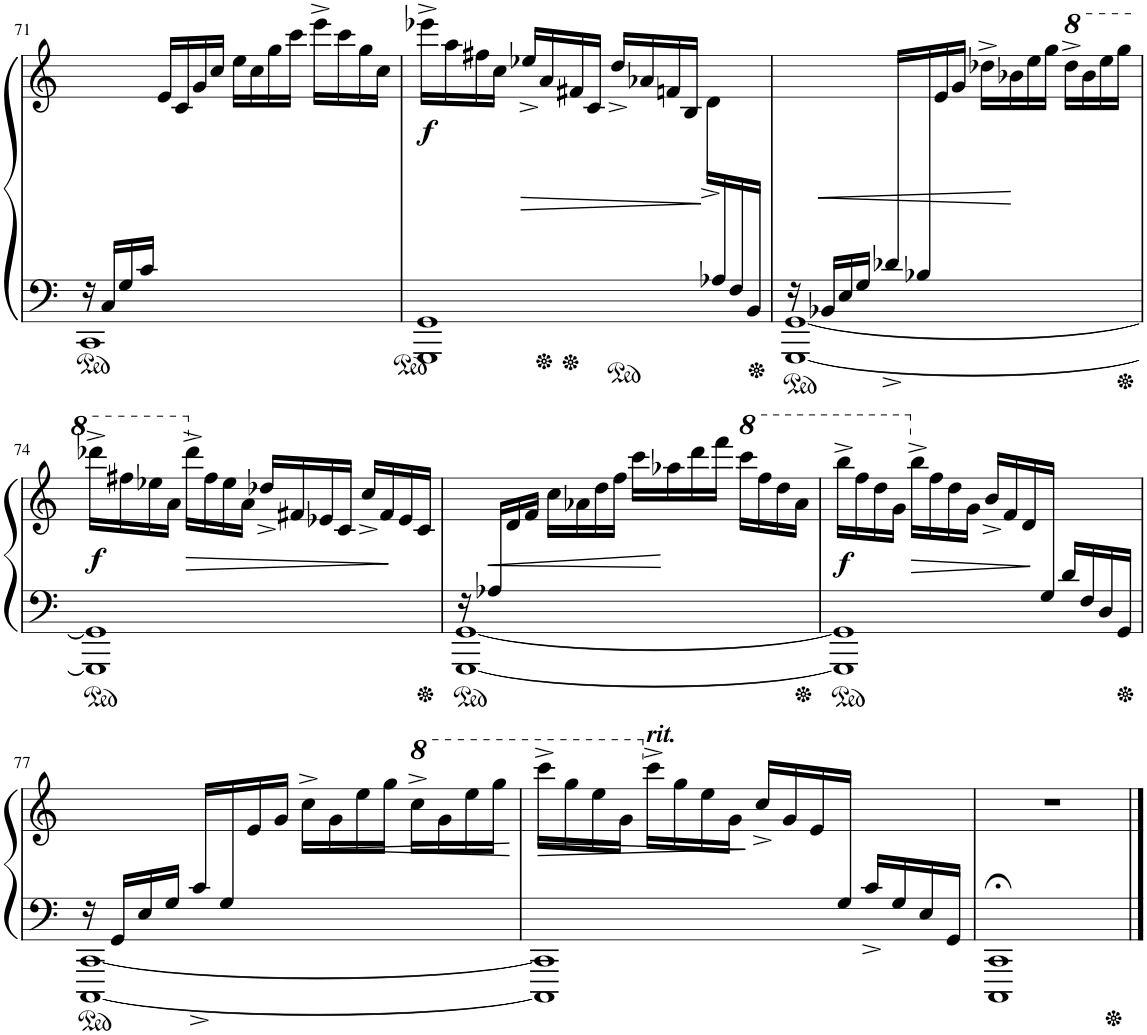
**kern	**kern	**dynam
*part1	*part1	*part1
*staff2	*staff1	*staff1/2
*I"피아노	*	*
!!LO:PB:g=z
*clefF4	*clefG2	*
*k[]	*k[]	*
*M4/4	*M4/4	*
=71	=71	=71
*^	*	*
16r	1CC^	4ryy	.
16C/LL	.	.	.
16G/	.	.	.
16c/JJ	.	.	.
4ryy	.	16e/LL	.
.	.	16c/	.
.	.	16g/	.
.	.	16cc/JJ	.
2ryy	.	16ee\LL	.
.	.	16cc\	.
.	.	16gg\	.
.	.	16ccc\JJ	.
.	.	16eee^\LL	.
.	.	16ccc\	.
.	.	16gg\	.
.	.	16cc\JJ	.
=72	=72	=72	=72
*	*	*ped	*
*	*	*^	*
!	!	!	!	!LO:DY:b
2.ryy	1GGG^ 1GG^	16eee-X^\LL	2.ryy	f
.	.	16aa\	.	.
.	.	16ff#X\	.	.
.	.	16cc\JJ	.	.
!	!	!	!	!LO:HP:b
.	.	16ee-X^/LL	.	>
.	.	16a/	.	.
.	.	16f#X/	.	.
.	.	16c/JJ	.	.
*	*	*Xped	*	*
*	*	*ped	*	*
.	.	16dd^/LL	.	.
.	.	16a-X/	.	.
.	.	16fn/	.	.
.	.	16B/JJ	.	.
16ryy	.	16ryy	16d^\LL	.
16A-X/	.	16ryy	8.ryy	.
16F/	.	16ryy	.	.
16BB/JJ	.	16ryy	.	.
*v	*v	*	*	*
*	*v	*v	*
.	.	]
=73	=73	=73
*^	*	*
*	*^	*	*
*	*	*	*Xped	*
4ryy	16r	[1GGG^ [1GG^	4ryy	.
.	16BB-X/LL	.	.	.
.	16E/	.	.	.
.	16G/JJ	.	.	.
16d-X^/LL	4ryy	.	8ryy	.
16B-X/	.	.	.	.
2ryy	.	.	16e/	.
.	.	.	16g/JJ	.
.	2ryy	.	16dd-X^\LL	.
.	.	.	16b-X\	.
.	.	.	16ee\	.
.	.	.	16gg\JJ	.
*	*	*	*8va	*
.	.	.	16ddd-^\LL	.
.	.	.	16bb-\	.
8ryy	.	.	16eee\	.
.	.	.	16ggg\JJ	.
*	*v	*v	*	*
!!LO:LB:g=z
=74	=74	=74	=74
!	!	!	!LO:DY:b
2.ryy	1GGG] 1GG]	16dddd-X^\LL	f
.	.	16fff#X\	.
.	.	16eee-X\	.
.	.	16aa\JJ	.
*	*	*X8va	*
!	!	!	!LO:HP:b
.	.	16ddd-^\LL	>
.	.	16ff#\	.
.	.	16ee-\	.
.	.	16a\JJ	.
.	.	16dd-X^/LL	.
.	.	16f#X/	.
.	.	16e-X/	.
.	.	16c/JJ	.
16ryy	.	16cc^/LL	.
16ryy	.	16f#/	.
16ryy	.	16e-/	]
16ryy	.	16c/JJ	.
=75	=75	=75	=75
*	*	*^	*
16r	[1GGG^ [1GG^	4ryy	8ryy	.
16A-X/LL	.	.	.	.
8ryy	.	.	16d/	.
.	.	.	16f/JJ	.
4ryy	.	16cc\LL	2.ryy	.
.	.	16a-X\	.	.
.	.	16dd\	.	.
.	.	16ff\JJ	.	.
2ryy	.	16ccc\LL	.	.
.	.	16aa-X\	.	.
.	.	16ddd\	.	.
.	.	16fff\JJ	.	.
*	*	*8va	*	*
.	.	16cccc\LL	.	.
.	.	16fff\	.	.
.	.	16ddd\	.	.
.	.	16aa-\JJ	.	.
*	*	*v	*v	*
=76	=76	=76	=76
*	*^	*	*
!	!	!	!	!LO:DY:b
8.ryy	2.ryy	1GGG] 1GG]	16bbb^\LL	f
.	.	.	16fff\	.
.	.	.	16ddd\	.
.	.	.	16gg\JJ	.
*	*	*	*X8va	*
!	!	!	!	!LO:HP:b
.	.	.	16bb^\LL	>
.	.	.	16ff\	.
.	.	.	16dd\	.
.	.	.	16g\JJ	.
.	.	.	16b^/LL	.
.	.	.	16f/	.
.	.	.	16d/	.
16G/JJ	.	.	4ryy	]
16d/LL	16ryy	.	.	.
16F/	16ryy	.	.	.
16D/	16ryy	.	.	.
16GG/JJ	16ryy	.	16ryy	.
!!LO:LB:g=z
=77	=77	=77	=77	=77
4ryy	16r	[1CCC^ [1CC^	4ryy	.
.	16GG/LL	.	.	.
.	16E/	.	.	.
.	16G/JJ	.	.	.
16c^/LL	4ryy	.	8ryy	.
16G/	.	.	.	.
2ryy	.	.	16e/	.
.	.	.	16g/JJ	.
!	!	!	!	!LO:HP:b
.	2ryy	.	16cc^\LL	<
.	.	.	16g\	.
.	.	.	16ee\	.
.	.	.	16gg\JJ	.
*	*	*	*8va	*
.	.	.	16ccc^\LL	.
.	.	.	16gg\	.
8ryy	.	.	16eee\	.
.	.	.	16ggg\JJ	.
*v	*v	*v	*	*
.	.	[
=78	=78	=78
*^	*	*
*	*^	*	*
!	!	!	!	!LO:HP:b
8.ryy	2.ryy	1CCC] 1CC]	16cccc^\LL	>
.	.	.	16ggg\	.
.	.	.	16eee\	.
.	.	.	16gg\JJ	.
*	*	*	*X8va	*
!	!	!	!LO:TX:a:Bi:t=rit.	!
.	.	.	16ccc^\LL	.
.	.	.	16gg\	.
.	.	.	16ee\	.
.	.	.	16g\JJ	.
.	.	.	16cc^/LL	]
.	.	.	16g/	.
.	.	.	16e/	.
16G/JJ	.	.	16ryy	.
16c^/LL	16ryy	.	4ryy	.
16G/	16ryy	.	.	.
16E/	16ryy	.	.	.
16GG/JJ	16ryy	.	.	.
*	*v	*v	*	*
=79	=79	=79	=79
!LO:N:n=2:head=open	!	!	!
*v	*v	*	*
1CCC;<^ 1CC;<^	1r	.
==	==	==
*-	*-	*-
